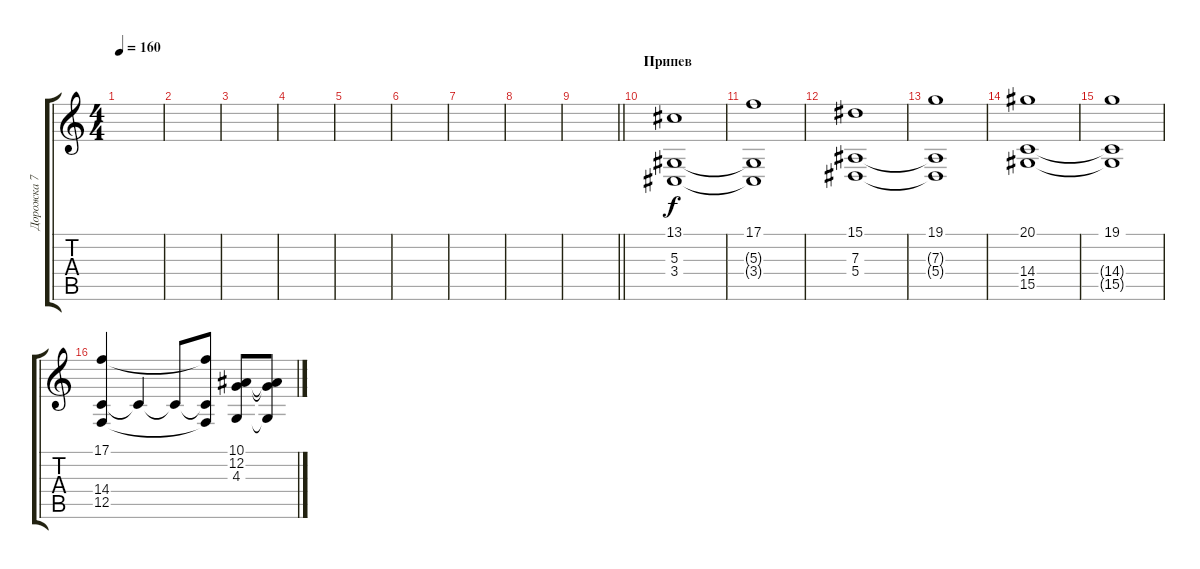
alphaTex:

\track ("Дорожка 7" "Дорожка 7") {instrument stringensemble1}
\staff {score tabs}
\tuning (C4 G3 Eb3 Bb2 F2 C2) {hide}
\ts (4 4)
\tempo 160
\clef g2
\ks c
|
|
|
|
|
|
|
|
\barLineRight lightlight
|
\section ("" "Припев")
(13.1 5.3 3.4).1 |
(17.1 5.3{t} 3.4{t}).1 |
(15.1 7.3 5.4).1 |
(19.1 7.3{t} 5.4{t}).1 |
(20.1 14.4 15.5).1 |
(19.1 14.4{t} 15.5{t}).1 |
(17.1 14.4 12.5).4 14.4{t}.4 14.4{t}.8 (17.1{t} 14.4{t} 12.5{t}).8 (10.1 12.2 4.3).8 (10.1{t} 12.2{t} 4.3{t}).8
